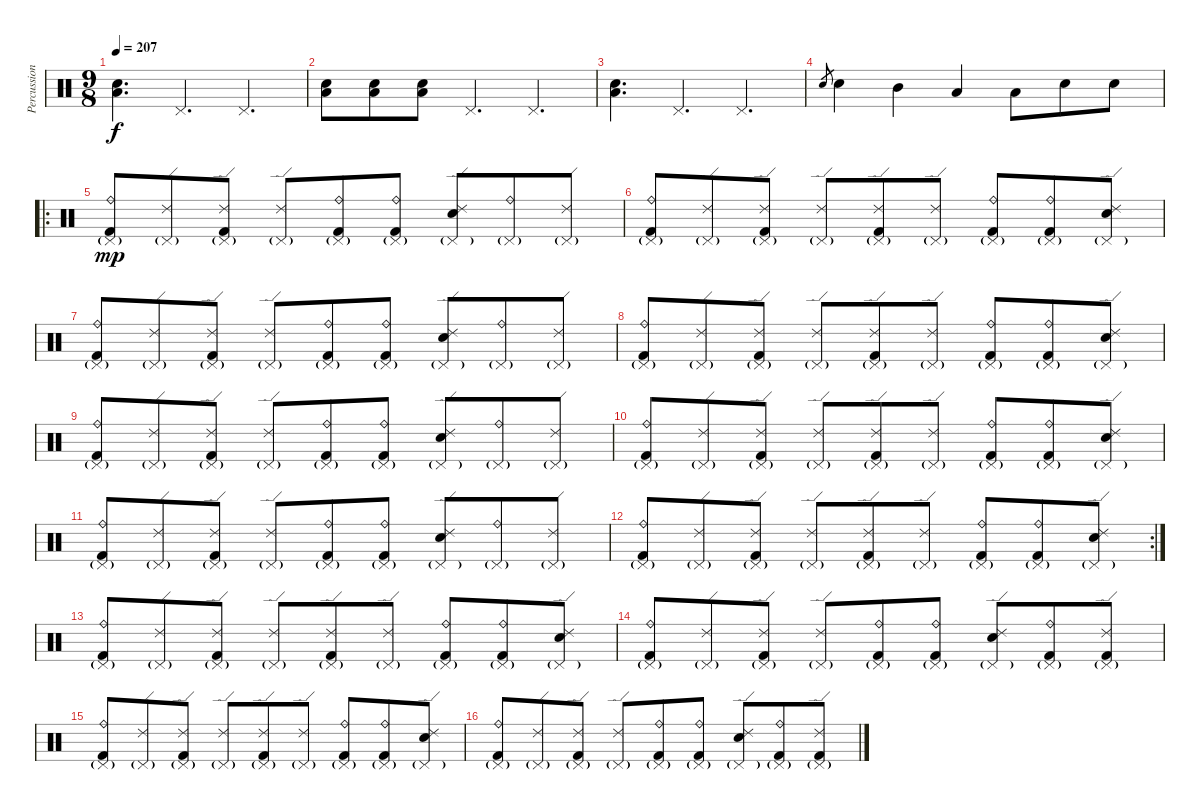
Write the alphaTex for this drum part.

\track ("Percussion" "Percussion") {instrument percussion}
\staff {score}
\articulation defaults
\ts (9 8)
\tempo 207
\clef neutral
\ks c
("Low Floor Tom (hit)" "Electric Snare (hit)").4{d dy f} "Pedal Hi-Hat (hit)".4{d} "Pedal Hi-Hat (hit)".4{d} |
("Low Floor Tom (hit)" "Electric Snare (hit)").8 ("Low Floor Tom (hit)" "Electric Snare (hit)").8 ("Low Floor Tom (hit)" "Electric Snare (hit)").8 "Pedal Hi-Hat (hit)".4{d} "Pedal Hi-Hat (hit)".4{d} |
("Low Floor Tom (hit)" "Electric Snare (hit)").4{d} "Pedal Hi-Hat (hit)".4{d} "Pedal Hi-Hat (hit)".4{d} |
"Electric Snare (hit)".8{gr} "Electric Snare (hit)".4 "Mid Tom (hit)".4 "Low Tom (hit)".4 "Low Tom (hit)".8 "Electric Snare (hit)".8 "Electric Snare (hit)".8 |
\ro
("Ride (bell)" "Pedal Hi-Hat (hit)"{g} "Kick (hit) 2").8{dy mp} ("Ride (edge) 2" "Pedal Hi-Hat (hit)"{g}).8 ("Ride (edge) 2" "Pedal Hi-Hat (hit)"{g} "Kick (hit) 2").8 ("Ride (edge) 2" "Pedal Hi-Hat (hit)"{g}).8 ("Ride (bell)" "Pedal Hi-Hat (hit)"{g} "Kick (hit) 2").8 ("Ride (bell)" "Pedal Hi-Hat (hit)"{g} "Kick (hit) 2").8 ("Ride (edge) 2" "Pedal Hi-Hat (hit)"{g} "Electric Snare (hit)").8 ("Ride (bell)" "Pedal Hi-Hat (hit)"{g}).8 ("Ride (edge) 2" "Pedal Hi-Hat (hit)"{g}).8 |
("Ride (bell)" "Pedal Hi-Hat (hit)"{g} "Kick (hit) 2").8 ("Ride (edge) 2" "Pedal Hi-Hat (hit)"{g}).8 ("Ride (edge) 2" "Pedal Hi-Hat (hit)"{g} "Kick (hit) 2").8 ("Ride (edge) 2" "Pedal Hi-Hat (hit)"{g}).8 ("Ride (edge) 2" "Pedal Hi-Hat (hit)"{g} "Kick (hit) 2").8 ("Ride (edge) 2" "Pedal Hi-Hat (hit)"{g}).8 ("Ride (bell)" "Pedal Hi-Hat (hit)"{g} "Kick (hit) 2").8 ("Ride (bell)" "Pedal Hi-Hat (hit)"{g} "Kick (hit) 2").8 ("Ride (edge) 2" "Pedal Hi-Hat (hit)"{g} "Electric Snare (hit)").8 |
("Ride (bell)" "Pedal Hi-Hat (hit)"{g} "Kick (hit) 2").8 ("Ride (edge) 2" "Pedal Hi-Hat (hit)"{g}).8 ("Ride (edge) 2" "Pedal Hi-Hat (hit)"{g} "Kick (hit) 2").8 ("Ride (edge) 2" "Pedal Hi-Hat (hit)"{g}).8 ("Ride (bell)" "Pedal Hi-Hat (hit)"{g} "Kick (hit) 2").8 ("Ride (bell)" "Pedal Hi-Hat (hit)"{g} "Kick (hit) 2").8 ("Ride (edge) 2" "Pedal Hi-Hat (hit)"{g} "Electric Snare (hit)").8 ("Ride (bell)" "Pedal Hi-Hat (hit)"{g}).8 ("Ride (edge) 2" "Pedal Hi-Hat (hit)"{g}).8 |
("Ride (bell)" "Pedal Hi-Hat (hit)"{g} "Kick (hit) 2").8 ("Ride (edge) 2" "Pedal Hi-Hat (hit)"{g}).8 ("Ride (edge) 2" "Pedal Hi-Hat (hit)"{g} "Kick (hit) 2").8 ("Ride (edge) 2" "Pedal Hi-Hat (hit)"{g}).8 ("Ride (edge) 2" "Pedal Hi-Hat (hit)"{g} "Kick (hit) 2").8 ("Ride (edge) 2" "Pedal Hi-Hat (hit)"{g}).8 ("Ride (bell)" "Pedal Hi-Hat (hit)"{g} "Kick (hit) 2").8 ("Ride (bell)" "Pedal Hi-Hat (hit)"{g} "Kick (hit) 2").8 ("Ride (edge) 2" "Pedal Hi-Hat (hit)"{g} "Electric Snare (hit)").8 |
("Ride (bell)" "Pedal Hi-Hat (hit)"{g} "Kick (hit) 2").8 ("Ride (edge) 2" "Pedal Hi-Hat (hit)"{g}).8 ("Ride (edge) 2" "Pedal Hi-Hat (hit)"{g} "Kick (hit) 2").8 ("Ride (edge) 2" "Pedal Hi-Hat (hit)"{g}).8 ("Ride (bell)" "Pedal Hi-Hat (hit)"{g} "Kick (hit) 2").8 ("Ride (bell)" "Pedal Hi-Hat (hit)"{g} "Kick (hit) 2").8 ("Ride (edge) 2" "Pedal Hi-Hat (hit)"{g} "Electric Snare (hit)").8 ("Ride (bell)" "Pedal Hi-Hat (hit)"{g}).8 ("Ride (edge) 2" "Pedal Hi-Hat (hit)"{g}).8 |
("Ride (bell)" "Pedal Hi-Hat (hit)"{g} "Kick (hit) 2").8 ("Ride (edge) 2" "Pedal Hi-Hat (hit)"{g}).8 ("Ride (edge) 2" "Pedal Hi-Hat (hit)"{g} "Kick (hit) 2").8 ("Ride (edge) 2" "Pedal Hi-Hat (hit)"{g}).8 ("Ride (edge) 2" "Pedal Hi-Hat (hit)"{g} "Kick (hit) 2").8 ("Ride (edge) 2" "Pedal Hi-Hat (hit)"{g}).8 ("Ride (bell)" "Pedal Hi-Hat (hit)"{g} "Kick (hit) 2").8 ("Ride (bell)" "Pedal Hi-Hat (hit)"{g} "Kick (hit) 2").8 ("Ride (edge) 2" "Pedal Hi-Hat (hit)"{g} "Electric Snare (hit)").8 |
("Ride (bell)" "Pedal Hi-Hat (hit)"{g} "Kick (hit) 2").8 ("Ride (edge) 2" "Pedal Hi-Hat (hit)"{g}).8 ("Ride (edge) 2" "Pedal Hi-Hat (hit)"{g} "Kick (hit) 2").8 ("Ride (edge) 2" "Pedal Hi-Hat (hit)"{g}).8 ("Ride (bell)" "Pedal Hi-Hat (hit)"{g} "Kick (hit) 2").8 ("Ride (bell)" "Pedal Hi-Hat (hit)"{g} "Kick (hit) 2").8 ("Ride (edge) 2" "Pedal Hi-Hat (hit)"{g} "Electric Snare (hit)").8 ("Ride (bell)" "Pedal Hi-Hat (hit)"{g}).8 ("Ride (edge) 2" "Pedal Hi-Hat (hit)"{g}).8 |
\rc 2
("Ride (bell)" "Pedal Hi-Hat (hit)"{g} "Kick (hit) 2").8 ("Ride (edge) 2" "Pedal Hi-Hat (hit)"{g}).8 ("Ride (edge) 2" "Pedal Hi-Hat (hit)"{g} "Kick (hit) 2").8 ("Ride (edge) 2" "Pedal Hi-Hat (hit)"{g}).8 ("Ride (edge) 2" "Pedal Hi-Hat (hit)"{g} "Kick (hit) 2").8 ("Ride (edge) 2" "Pedal Hi-Hat (hit)"{g}).8 ("Ride (bell)" "Pedal Hi-Hat (hit)"{g} "Kick (hit) 2").8 ("Ride (bell)" "Pedal Hi-Hat (hit)"{g} "Kick (hit) 2").8 ("Ride (edge) 2" "Pedal Hi-Hat (hit)"{g} "Electric Snare (hit)").8 |
("Ride (bell)" "Pedal Hi-Hat (hit)"{g} "Kick (hit) 2").8 ("Ride (edge) 2" "Pedal Hi-Hat (hit)"{g}).8 ("Ride (edge) 2" "Pedal Hi-Hat (hit)"{g} "Kick (hit) 2").8 ("Ride (edge) 2" "Pedal Hi-Hat (hit)"{g}).8 ("Ride (edge) 2" "Pedal Hi-Hat (hit)"{g} "Kick (hit) 2").8 ("Ride (edge) 2" "Pedal Hi-Hat (hit)"{g}).8 ("Ride (bell)" "Pedal Hi-Hat (hit)"{g} "Kick (hit) 2").8 ("Ride (bell)" "Pedal Hi-Hat (hit)"{g} "Kick (hit) 2").8 ("Ride (edge) 2" "Pedal Hi-Hat (hit)"{g} "Electric Snare (hit)").8 |
("Ride (bell)" "Pedal Hi-Hat (hit)"{g} "Kick (hit) 2").8 ("Ride (edge) 2" "Pedal Hi-Hat (hit)"{g}).8 ("Ride (edge) 2" "Pedal Hi-Hat (hit)"{g} "Kick (hit) 2").8 ("Ride (edge) 2" "Pedal Hi-Hat (hit)"{g}).8 ("Ride (bell)" "Pedal Hi-Hat (hit)"{g} "Kick (hit) 2").8 ("Ride (bell)" "Pedal Hi-Hat (hit)"{g} "Kick (hit) 2").8 ("Ride (edge) 2" "Pedal Hi-Hat (hit)"{g} "Electric Snare (hit)").8 ("Ride (bell)" "Pedal Hi-Hat (hit)"{g} "Kick (hit) 2").8 ("Ride (edge) 2" "Pedal Hi-Hat (hit)"{g} "Kick (hit) 2").8 |
("Ride (bell)" "Pedal Hi-Hat (hit)"{g} "Kick (hit) 2").8 ("Ride (edge) 2" "Pedal Hi-Hat (hit)"{g}).8 ("Ride (edge) 2" "Pedal Hi-Hat (hit)"{g} "Kick (hit) 2").8 ("Ride (edge) 2" "Pedal Hi-Hat (hit)"{g}).8 ("Ride (edge) 2" "Pedal Hi-Hat (hit)"{g} "Kick (hit) 2").8 ("Ride (edge) 2" "Pedal Hi-Hat (hit)"{g}).8 ("Ride (bell)" "Pedal Hi-Hat (hit)"{g} "Kick (hit) 2").8 ("Ride (bell)" "Pedal Hi-Hat (hit)"{g} "Kick (hit) 2").8 ("Ride (edge) 2" "Pedal Hi-Hat (hit)"{g} "Electric Snare (hit)").8 |
("Ride (bell)" "Pedal Hi-Hat (hit)"{g} "Kick (hit) 2").8 ("Ride (edge) 2" "Pedal Hi-Hat (hit)"{g}).8 ("Ride (edge) 2" "Pedal Hi-Hat (hit)"{g} "Kick (hit) 2").8 ("Ride (edge) 2" "Pedal Hi-Hat (hit)"{g}).8 ("Ride (bell)" "Pedal Hi-Hat (hit)"{g} "Kick (hit) 2").8 ("Ride (bell)" "Pedal Hi-Hat (hit)"{g} "Kick (hit) 2").8 ("Ride (edge) 2" "Pedal Hi-Hat (hit)"{g} "Electric Snare (hit)").8 ("Ride (bell)" "Pedal Hi-Hat (hit)"{g} "Kick (hit) 2").8 ("Ride (edge) 2" "Pedal Hi-Hat (hit)"{g} "Kick (hit) 2").8
